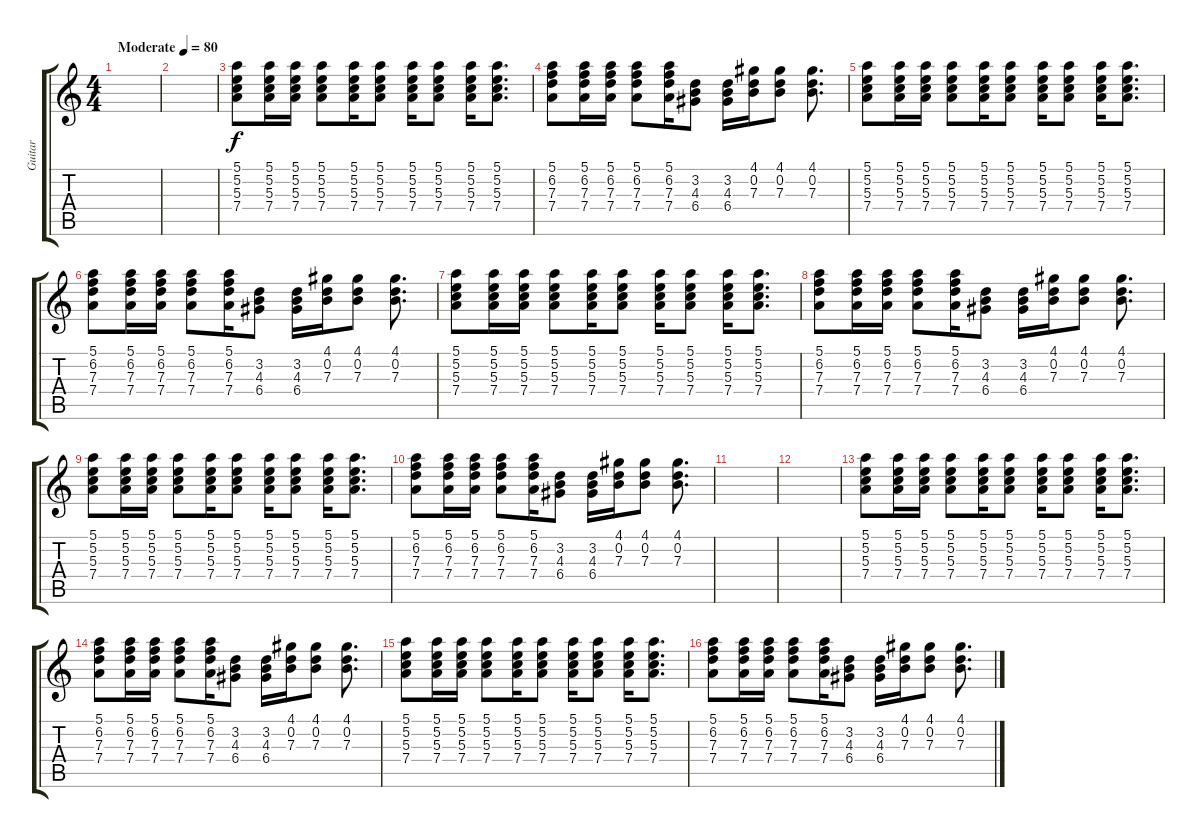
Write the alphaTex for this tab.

\track ("Guitar" "Guitar") {instrument electricguitarclean}
\staff {score tabs}
\tuning (E4 B3 G3 D3 A2 E2) {hide}
\ts (4 4)
\tempo (80 "Moderate")
\clef g2
\ks c
|
|
(5.1 5.2 5.3 7.4).8 (5.1 5.2 5.3 7.4).16 (5.1 5.2 5.3 7.4).16 (5.1 5.2 5.3 7.4).8 (5.1 5.2 5.3 7.4).16 (5.1 5.2 5.3 7.4).8 (5.1 5.2 5.3 7.4).16 (5.1 5.2 5.3 7.4).8 (5.1 5.2 5.3 7.4).16 (5.1 5.2 5.3 7.4).8{d} |
(5.1 6.2 7.3 7.4).8 (5.1 6.2 7.3 7.4).16 (5.1 6.2 7.3 7.4).16 (5.1 6.2 7.3 7.4).8 (5.1 6.2 7.3 7.4).16 (3.2 4.3 6.4).8 (3.2 4.3 6.4).16 (4.1 0.2 7.3).16 (4.1 0.2 7.3).8 (4.1 0.2 7.3).8{d} |
(5.1 5.2 5.3 7.4).8 (5.1 5.2 5.3 7.4).16 (5.1 5.2 5.3 7.4).16 (5.1 5.2 5.3 7.4).8 (5.1 5.2 5.3 7.4).16 (5.1 5.2 5.3 7.4).8 (5.1 5.2 5.3 7.4).16 (5.1 5.2 5.3 7.4).8 (5.1 5.2 5.3 7.4).16 (5.1 5.2 5.3 7.4).8{d} |
(5.1 6.2 7.3 7.4).8 (5.1 6.2 7.3 7.4).16 (5.1 6.2 7.3 7.4).16 (5.1 6.2 7.3 7.4).8 (5.1 6.2 7.3 7.4).16 (3.2 4.3 6.4).8 (3.2 4.3 6.4).16 (4.1 0.2 7.3).16 (4.1 0.2 7.3).8 (4.1 0.2 7.3).8{d} |
(5.1 5.2 5.3 7.4).8 (5.1 5.2 5.3 7.4).16 (5.1 5.2 5.3 7.4).16 (5.1 5.2 5.3 7.4).8 (5.1 5.2 5.3 7.4).16 (5.1 5.2 5.3 7.4).8 (5.1 5.2 5.3 7.4).16 (5.1 5.2 5.3 7.4).8 (5.1 5.2 5.3 7.4).16 (5.1 5.2 5.3 7.4).8{d} |
(5.1 6.2 7.3 7.4).8 (5.1 6.2 7.3 7.4).16 (5.1 6.2 7.3 7.4).16 (5.1 6.2 7.3 7.4).8 (5.1 6.2 7.3 7.4).16 (3.2 4.3 6.4).8 (3.2 4.3 6.4).16 (4.1 0.2 7.3).16 (4.1 0.2 7.3).8 (4.1 0.2 7.3).8{d} |
(5.1 5.2 5.3 7.4).8 (5.1 5.2 5.3 7.4).16 (5.1 5.2 5.3 7.4).16 (5.1 5.2 5.3 7.4).8 (5.1 5.2 5.3 7.4).16 (5.1 5.2 5.3 7.4).8 (5.1 5.2 5.3 7.4).16 (5.1 5.2 5.3 7.4).8 (5.1 5.2 5.3 7.4).16 (5.1 5.2 5.3 7.4).8{d} |
(5.1 6.2 7.3 7.4).8 (5.1 6.2 7.3 7.4).16 (5.1 6.2 7.3 7.4).16 (5.1 6.2 7.3 7.4).8 (5.1 6.2 7.3 7.4).16 (3.2 4.3 6.4).8 (3.2 4.3 6.4).16 (4.1 0.2 7.3).16 (4.1 0.2 7.3).8 (4.1 0.2 7.3).8{d} |
|
|
(5.1 5.2 5.3 7.4).8{volume 14 balance 9} (5.1 5.2 5.3 7.4).16 (5.1 5.2 5.3 7.4).16 (5.1 5.2 5.3 7.4).8 (5.1 5.2 5.3 7.4).16 (5.1 5.2 5.3 7.4).8 (5.1 5.2 5.3 7.4).16 (5.1 5.2 5.3 7.4).8 (5.1 5.2 5.3 7.4).16 (5.1 5.2 5.3 7.4).8{d} |
(5.1 6.2 7.3 7.4).8 (5.1 6.2 7.3 7.4).16 (5.1 6.2 7.3 7.4).16 (5.1 6.2 7.3 7.4).8 (5.1 6.2 7.3 7.4).16 (3.2 4.3 6.4).8 (3.2 4.3 6.4).16 (4.1 0.2 7.3).16 (4.1 0.2 7.3).8 (4.1 0.2 7.3).8{d} |
(5.1 5.2 5.3 7.4).8 (5.1 5.2 5.3 7.4).16 (5.1 5.2 5.3 7.4).16 (5.1 5.2 5.3 7.4).8 (5.1 5.2 5.3 7.4).16 (5.1 5.2 5.3 7.4).8 (5.1 5.2 5.3 7.4).16 (5.1 5.2 5.3 7.4).8 (5.1 5.2 5.3 7.4).16 (5.1 5.2 5.3 7.4).8{d} |
(5.1 6.2 7.3 7.4).8 (5.1 6.2 7.3 7.4).16 (5.1 6.2 7.3 7.4).16 (5.1 6.2 7.3 7.4).8 (5.1 6.2 7.3 7.4).16 (3.2 4.3 6.4).8 (3.2 4.3 6.4).16 (4.1 0.2 7.3).16 (4.1 0.2 7.3).8 (4.1 0.2 7.3).8{d}
